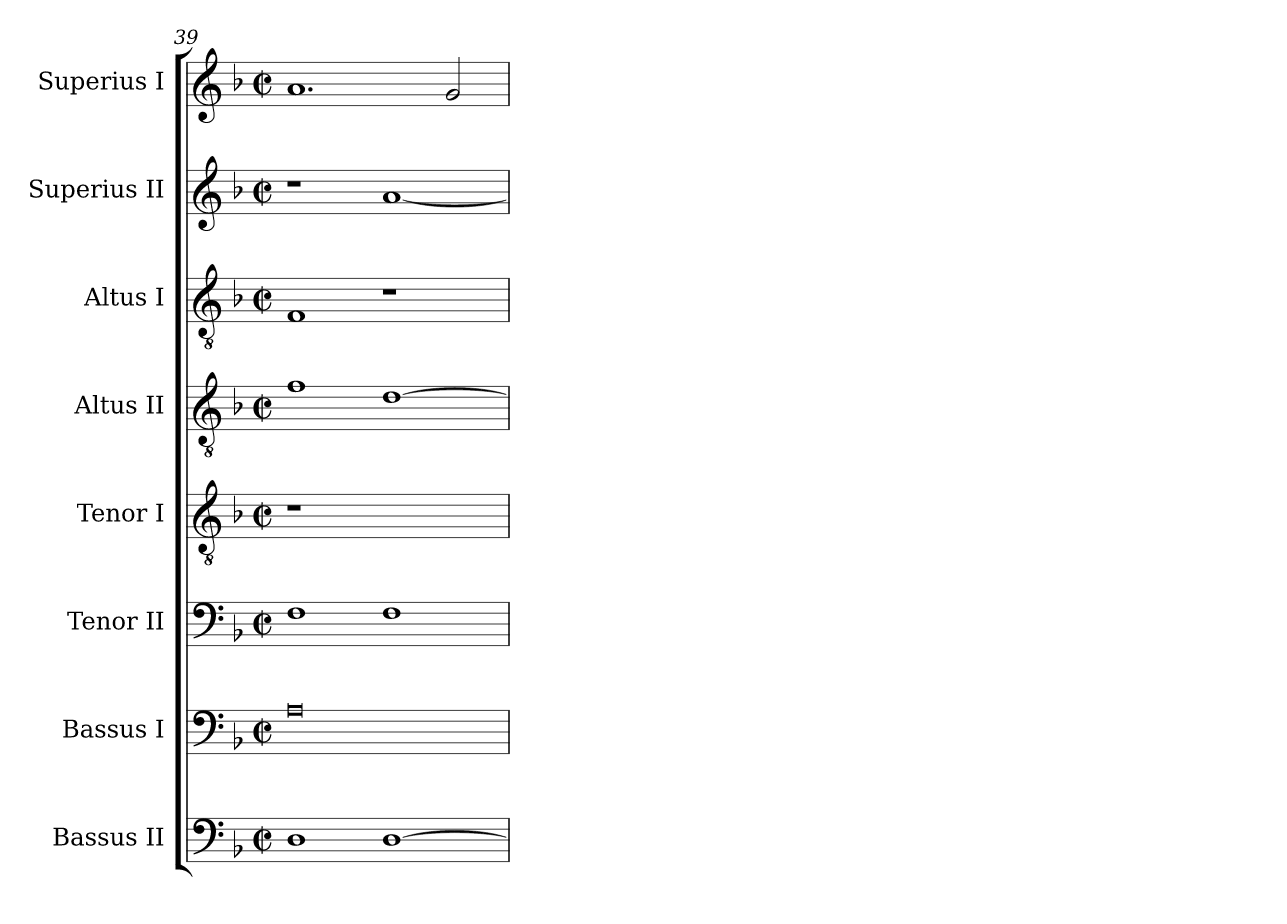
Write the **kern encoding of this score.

**kern	**kern	**kern	**kern	**kern	**kern	**kern	**kern
*part8	*part7	*part6	*part5	*part4	*part3	*part2	*part1
*staff8	*staff7	*staff6	*staff5	*staff4	*staff3	*staff2	*staff1
*I"Bassus II	*I"Bassus I	*I"Tenor II	*I"Tenor I	*I"Altus II	*I"Altus I	*I"Superius II	*I"Superius I
*I'B. II	*I'B. I	*I'T. II	*I'T. I	*I'A. II	*I'A. I	*I'S. II	*I'S. I
*clefF4	*clefF4	*clefF4	*clefGv2	*clefGv2	*clefGv2	*clefG2	*clefG2
*	*	*	*ITrd7c12	*ITrd7c12	*ITrd7c12	*	*
*k[b-]	*k[b-]	*k[b-]	*k[b-]	*k[b-]	*k[b-]	*k[b-]	*k[b-]
*F:	*F:	*F:	*F:	*F:	*F:	*F:	*F:
*M2/2	*M2/2	*M2/2	*M2/2	*M2/2	*M2/2	*M2/2	*M2/2
*met(c|)	*met(c|)	*met(c|)	*met(c|)	*met(c|)	*met(c|)	*met(c|)	*met(c|)
=39	=39	=39	=39	=39	=39	=39	=39
!	!	!	!LO:N:vis=1	!	!	!	!
1Di	0Ai	1Fi	1r	1Fi	1FFi	1r	1.ai
[>1Di	.	1Fi	1ryy	[>1Di	1r	[<1ai	.
.	.	.	.	.	.	.	2gi/
=	=	=	=	=	=	=	=
*-	*-	*-	*-	*-	*-	*-	*-
